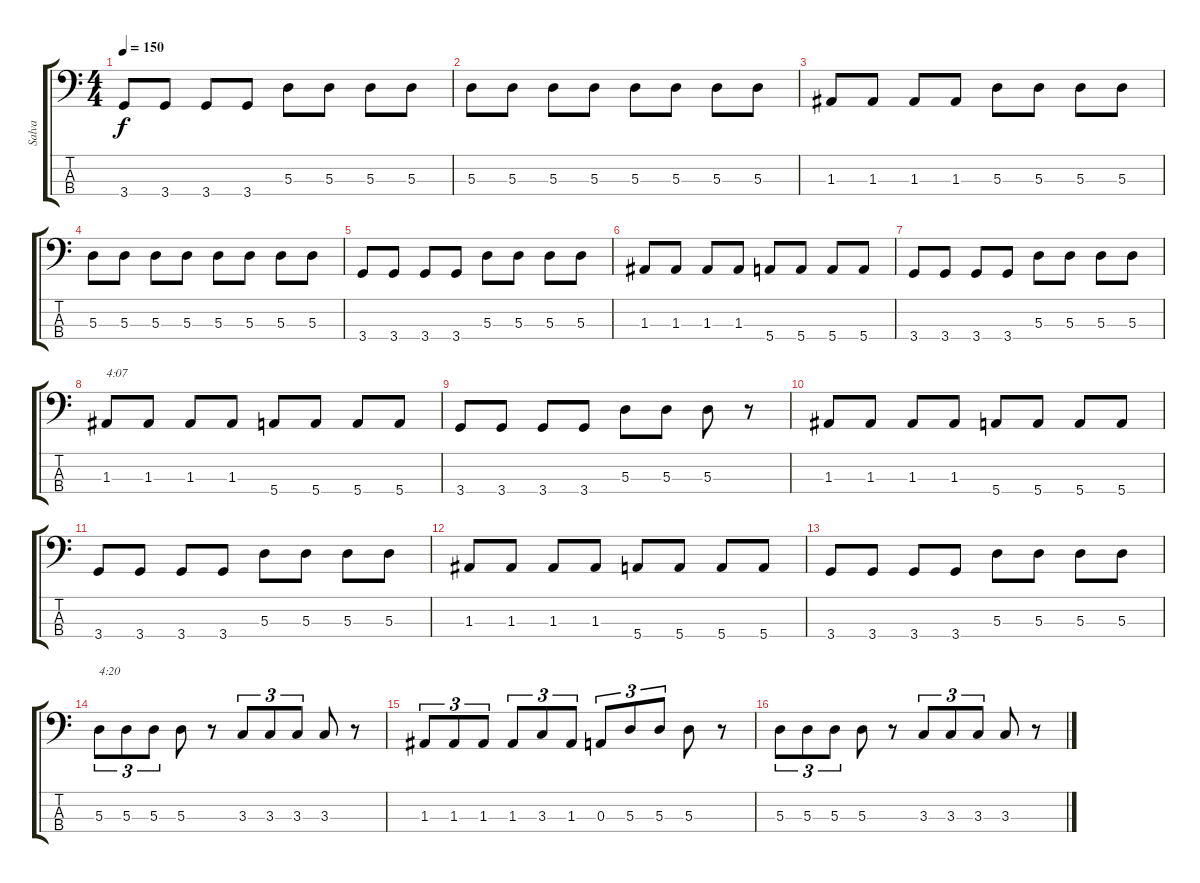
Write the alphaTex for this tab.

\track ("Salva" "Salva") {instrument electricbassfinger}
\staff {score tabs}
\tuning (G2 D2 A1 E1) {hide}
\ts (4 4)
\tempo 150
\clef f4
\ks c
3.4.8{dy f} 3.4.8 3.4.8 3.4.8 5.3.8 5.3.8 5.3.8 5.3.8 |
5.3.8 5.3.8 5.3.8 5.3.8 5.3.8 5.3.8 5.3.8 5.3.8 |
1.3.8 1.3.8 1.3.8 1.3.8 5.3.8 5.3.8 5.3.8 5.3.8 |
5.3.8 5.3.8 5.3.8 5.3.8 5.3.8 5.3.8 5.3.8 5.3.8 |
3.4.8 3.4.8 3.4.8 3.4.8 5.3.8 5.3.8 5.3.8 5.3.8 |
1.3.8 1.3.8 1.3.8 1.3.8 5.4.8 5.4.8 5.4.8 5.4.8 |
3.4.8 3.4.8 3.4.8 3.4.8 5.3.8 5.3.8 5.3.8 5.3.8 |
1.3.8{txt "4:07"} 1.3.8 1.3.8 1.3.8 5.4.8 5.4.8 5.4.8 5.4.8 |
3.4.8 3.4.8 3.4.8 3.4.8 5.3.8 5.3.8 5.3.8 r.8 |
1.3.8 1.3.8 1.3.8 1.3.8 5.4.8 5.4.8 5.4.8 5.4.8 |
3.4.8 3.4.8 3.4.8 3.4.8 5.3.8 5.3.8 5.3.8 5.3.8 |
1.3.8 1.3.8 1.3.8 1.3.8 5.4.8 5.4.8 5.4.8 5.4.8 |
3.4.8 3.4.8 3.4.8 3.4.8 5.3.8 5.3.8 5.3.8 5.3.8 |
5.3.8{tu (3 2) txt "4:20"} 5.3.8{tu (3 2)} 5.3.8{tu (3 2)} 5.3.8 r.8 3.3.8{tu (3 2)} 3.3.8{tu (3 2)} 3.3.8{tu (3 2)} 3.3.8 r.8 |
1.3.8{tu (3 2)} 1.3.8{tu (3 2)} 1.3.8{tu (3 2)} 1.3.8{tu (3 2)} 3.3.8{tu (3 2)} 1.3.8{tu (3 2)} 0.3.8{tu (3 2)} 5.3.8{tu (3 2)} 5.3.8{tu (3 2)} 5.3.8 r.8 |
5.3.8{tu (3 2)} 5.3.8{tu (3 2)} 5.3.8{tu (3 2)} 5.3.8 r.8 3.3.8{tu (3 2)} 3.3.8{tu (3 2)} 3.3.8{tu (3 2)} 3.3.8 r.8
